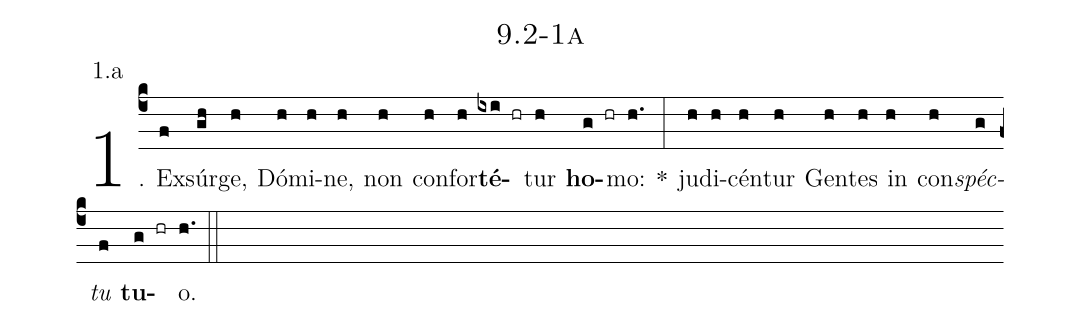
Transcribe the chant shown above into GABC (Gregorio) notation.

name: 9.2-1a;
annotation: 1.a;
%%
(c4)1. Ex(f)súr(gh)ge,(h) Dó(h)mi(h)ne,(h) non(h) con(h)for(h)<b>té</b>(ixi hr)tur(h) <b>ho</b>(g hr)mo:(h.) *(:) ju(h)di(h)cén(h)tur(h) Gen(h)tes(h) in(h) con(h)<i>spéc</i>(g)<i>tu</i>(f) <b>tu</b>(g hr)o.(h.) (::)
